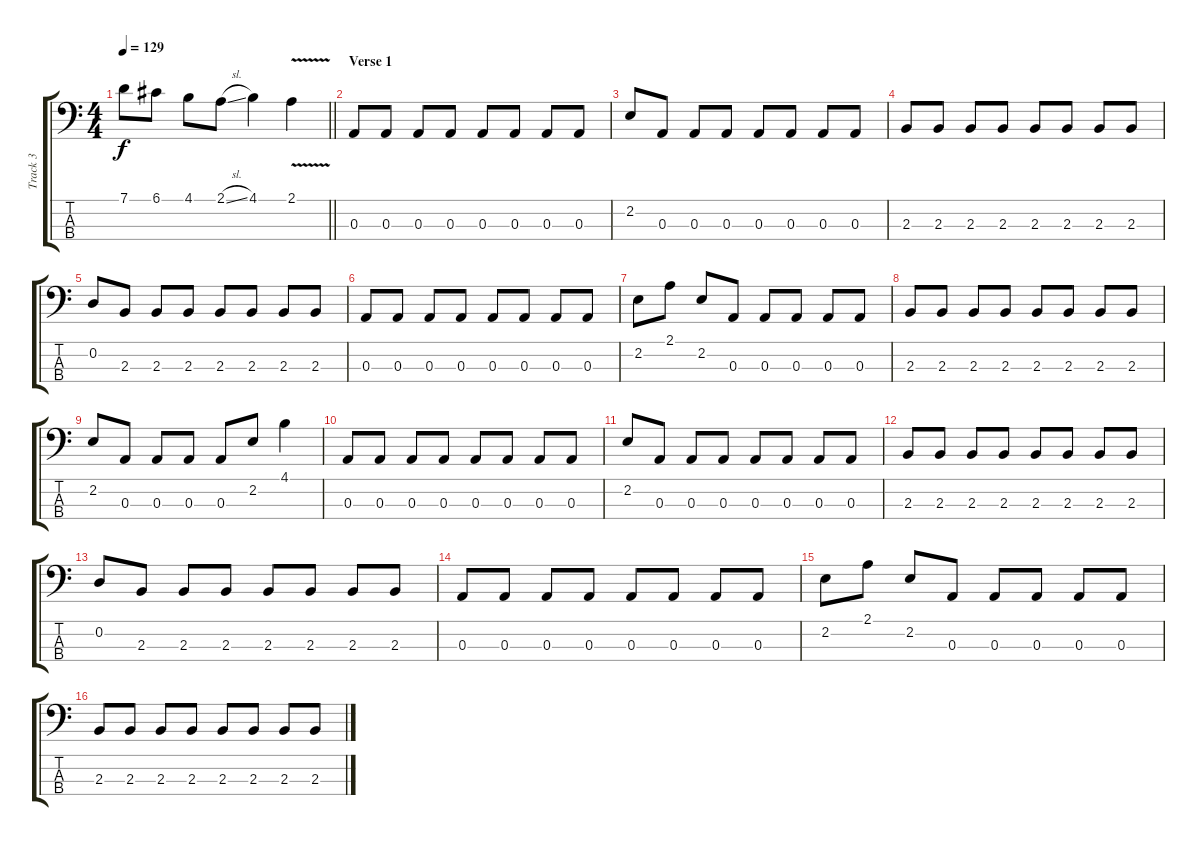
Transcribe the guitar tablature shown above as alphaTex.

\track ("Track 3" "Track 3") {instrument electricbassfinger}
\staff {score tabs}
\tuning (G2 D2 A1 E1) {hide}
\ts (4 4)
\tempo 129
\clef f4
\barLineRight lightlight
\ks c
7.1.8{dy f} 6.1.8 4.1.8 2.1{sl}.8 4.1.4 2.1{v}.4 |
\section ("" "Verse 1")
0.3.8 0.3.8 0.3.8 0.3.8 0.3.8 0.3.8 0.3.8 0.3.8 |
2.2.8 0.3.8 0.3.8 0.3.8 0.3.8 0.3.8 0.3.8 0.3.8 |
2.3.8 2.3.8 2.3.8 2.3.8 2.3.8 2.3.8 2.3.8 2.3.8 |
0.2.8 2.3.8 2.3.8 2.3.8 2.3.8 2.3.8 2.3.8 2.3.8 |
0.3.8 0.3.8 0.3.8 0.3.8 0.3.8 0.3.8 0.3.8 0.3.8 |
2.2.8 2.1.8 2.2.8 0.3.8 0.3.8 0.3.8 0.3.8 0.3.8 |
2.3.8 2.3.8 2.3.8 2.3.8 2.3.8 2.3.8 2.3.8 2.3.8 |
2.2.8 0.3.8 0.3.8 0.3.8 0.3.8 2.2.8 4.1.4 |
0.3.8 0.3.8 0.3.8 0.3.8 0.3.8 0.3.8 0.3.8 0.3.8 |
2.2.8 0.3.8 0.3.8 0.3.8 0.3.8 0.3.8 0.3.8 0.3.8 |
2.3.8 2.3.8 2.3.8 2.3.8 2.3.8 2.3.8 2.3.8 2.3.8 |
0.2.8 2.3.8 2.3.8 2.3.8 2.3.8 2.3.8 2.3.8 2.3.8 |
0.3.8 0.3.8 0.3.8 0.3.8 0.3.8 0.3.8 0.3.8 0.3.8 |
2.2.8 2.1.8 2.2.8 0.3.8 0.3.8 0.3.8 0.3.8 0.3.8 |
2.3.8 2.3.8 2.3.8 2.3.8 2.3.8 2.3.8 2.3.8 2.3.8
